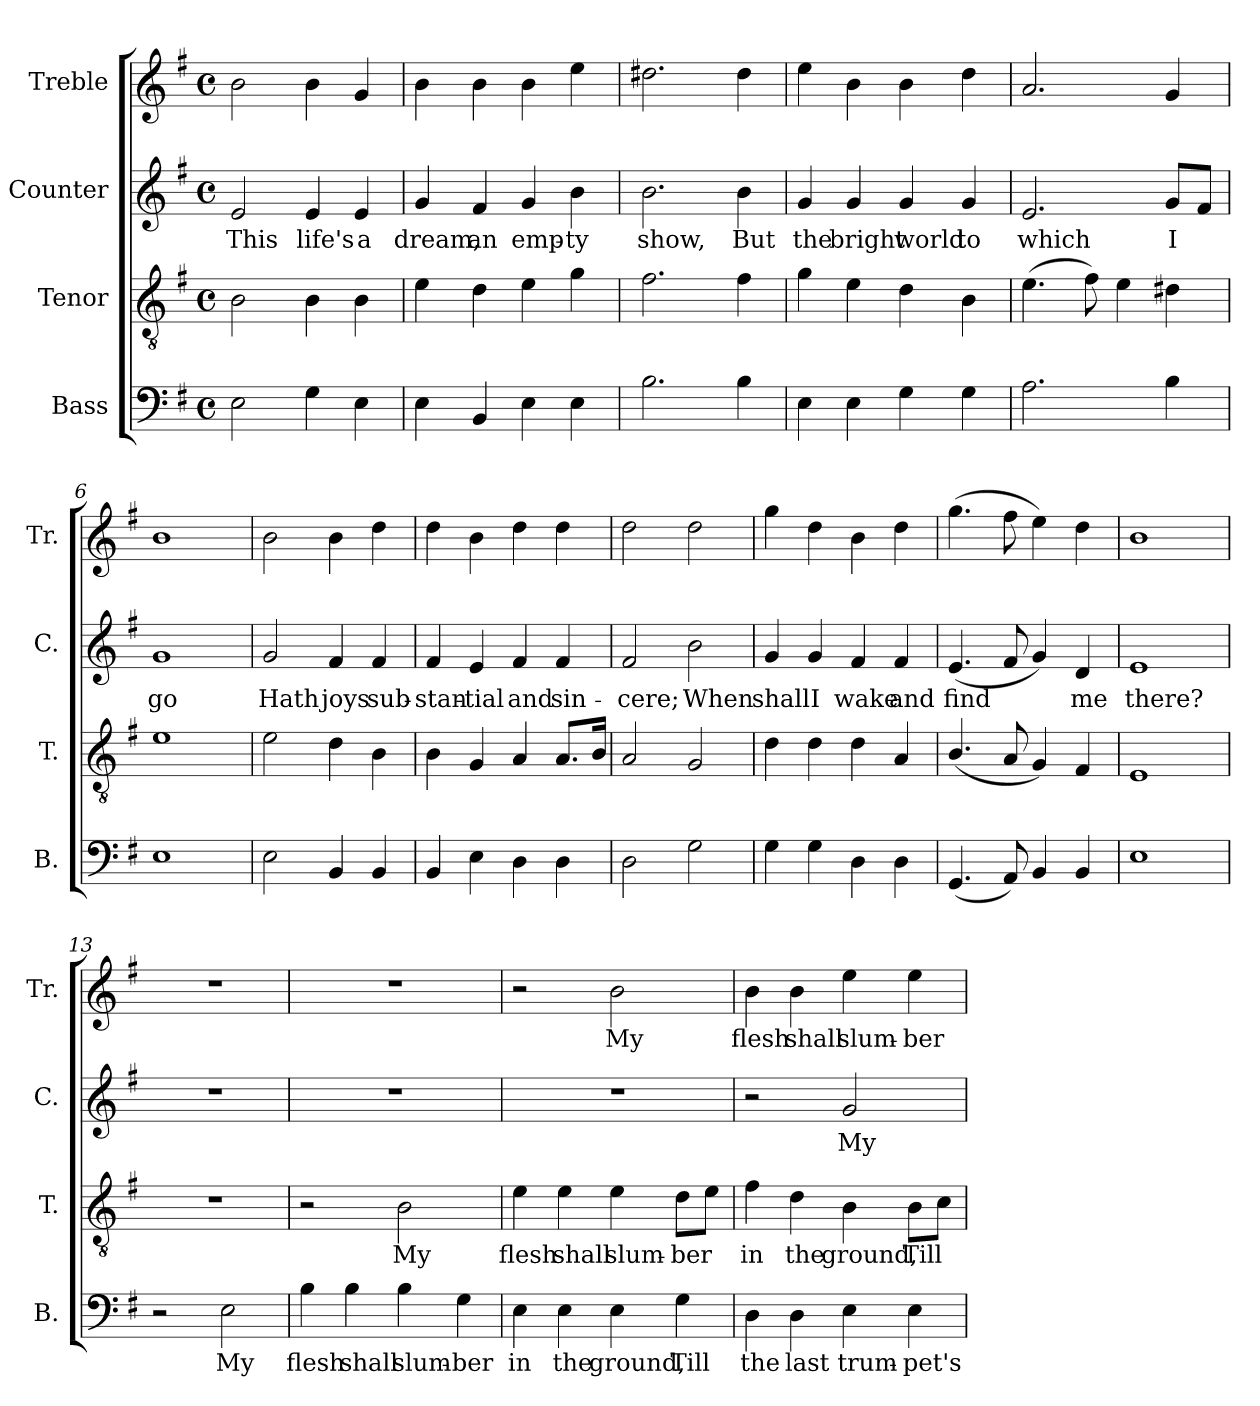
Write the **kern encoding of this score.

**kern	**text	**kern	**text	**kern	**text	**kern	**text
*part4	*part4	*part3	*part3	*part2	*part2	*part1	*part1
*staff4	*staff4	*staff3	*staff3	*staff2	*staff2	*staff1	*staff1
*I"Bass	*	*I"Tenor	*	*I"Counter	*	*I"Treble	*
*I'B.	*	*I'T.	*	*I'C.	*	*I'Tr.	*
*clefF4	*	*clefGv2	*	*clefG2	*	*clefG2	*
*k[f#]	*	*k[f#]	*	*k[f#]	*	*k[f#]	*
*M4/4	*	*M4/4	*	*M4/4	*	*M4/4	*
*met(c)	*	*met(c)	*	*met(c)	*	*met(c)	*
=1	=1	=1	=1	=1	=1	=1	=1
2E\	.	2B\	.	2e/	This	2b\	.
4G\	.	4B\	.	4e/	life's	4b\	.
4E\	.	4B\	.	4e/	a	4g/	.
=2	=2	=2	=2	=2	=2	=2	=2
4E\	.	4e\	.	4g/	dream,	4b\	.
4BB/	.	4d\	.	4f#/	an	4b\	.
4E\	.	4e\	.	4g/	emp-	4b\	.
4E\	.	4g\	.	4b\	-ty	4ee\	.
=3	=3	=3	=3	=3	=3	=3	=3
2.B\	.	2.f#\	.	2.b\	show,	2.dd#X\	.
4B\	.	4f#\	.	4b\	But	4dd#\	.
=4	=4	=4	=4	=4	=4	=4	=4
4E\	.	4g\	.	4g/	the	4ee\	.
4E\	.	4e\	.	4g/	bright	4b\	.
4G\	.	4d\	.	4g/	world	4b\	.
4G\	.	4B\	.	4g/	to	4dd\	.
=5	=5	=5	=5	=5	=5	=5	=5
2.A\	.	(4.e\	.	2.e/	which	2.a/	.
.	.	8f#\)	.	.	.	.	.
.	.	4e\	.	.	.	.	.
4B\	.	4d#X\	.	8g/L	I	4g/	.
.	.	.	.	8f#/J	.	.	.
=6	=6	=6	=6	=6	=6	=6	=6
1E	.	1e	.	1g	go	1b	.
=7	=7	=7	=7	=7	=7	=7	=7
2E\	.	2e\	.	2g/	Hath	2b\	.
4BB/	.	4d\	.	4f#/	joys	4b\	.
4BB/	.	4B\	.	4f#/	sub-	4dd\	.
!!LO:LB:g=z
=8	=8	=8	=8	=8	=8	=8	=8
4BB/	.	4B\	.	4f#/	-stan-	4dd\	.
4E\	.	4G/	.	4e/	-tial	4b\	.
4D\	.	4A/	.	4f#/	and	4dd\	.
4D\	.	8.A/L	.	4f#/	sin-	4dd\	.
.	.	16B/Jk	.	.	.	.	.
=9	=9	=9	=9	=9	=9	=9	=9
2D\	.	2A/	.	2f#/	-cere;	2dd\	.
2G\	.	2G/	.	2b\	When	2dd\	.
=10	=10	=10	=10	=10	=10	=10	=10
4G\	.	4d\	.	4g/	shall	4gg\	.
4G\	.	4d\	.	4g/	I	4dd\	.
4D\	.	4d\	.	4f#/	wake	4b\	.
4D\	.	4A/	.	4f#/	and	4dd\	.
=11	=11	=11	=11	=11	=11	=11	=11
(4.GG/	.	(4.B/	.	(4.e/	find	(4.gg\	.
8AA/)	.	8A/	.	8f#/	.	8ff#\	.
4BB/	.	4G/)	.	4g/)	.	4ee\)	.
4BB/	.	4F#/	.	4d/	me	4dd\	.
=12	=12	=12	=12	=12	=12	=12	=12
1E	.	1E	.	1e	there?	1b	.
=13	=13	=13	=13	=13	=13	=13	=13
2r	.	1r	.	1r	.	1r	.
2E\	My	.	.	.	.	.	.
=14	=14	=14	=14	=14	=14	=14	=14
4B\	flesh	2r	.	1r	.	1r	.
4B\	shall	.	.	.	.	.	.
4B\	slum-	2B\	My	.	.	.	.
4G\	-ber	.	.	.	.	.	.
!!LO:LB:g=z
=15	=15	=15	=15	=15	=15	=15	=15
4E\	in	4e\	flesh	1r	.	2r	.
4E\	the	4e\	shall	.	.	.	.
4E\	ground,	4e\	slum-	.	.	2b\	My
4G\	Till	8d\L	-ber	.	.	.	.
.	.	8e\J	.	.	.	.	.
=16	=16	=16	=16	=16	=16	=16	=16
4D\	the	4f#\	in	2r	.	4b\	flesh
4D\	last	4d\	the	.	.	4b\	shall
4E\	trum-	4B\	ground,	2g/	My	4ee\	slum-
4E\	-pet's	8B\L	Till	.	.	4ee\	-ber
.	.	8c\J	.	.	.	.	.
=	=	=	=	=	=	=	=
*-	*-	*-	*-	*-	*-	*-	*-
